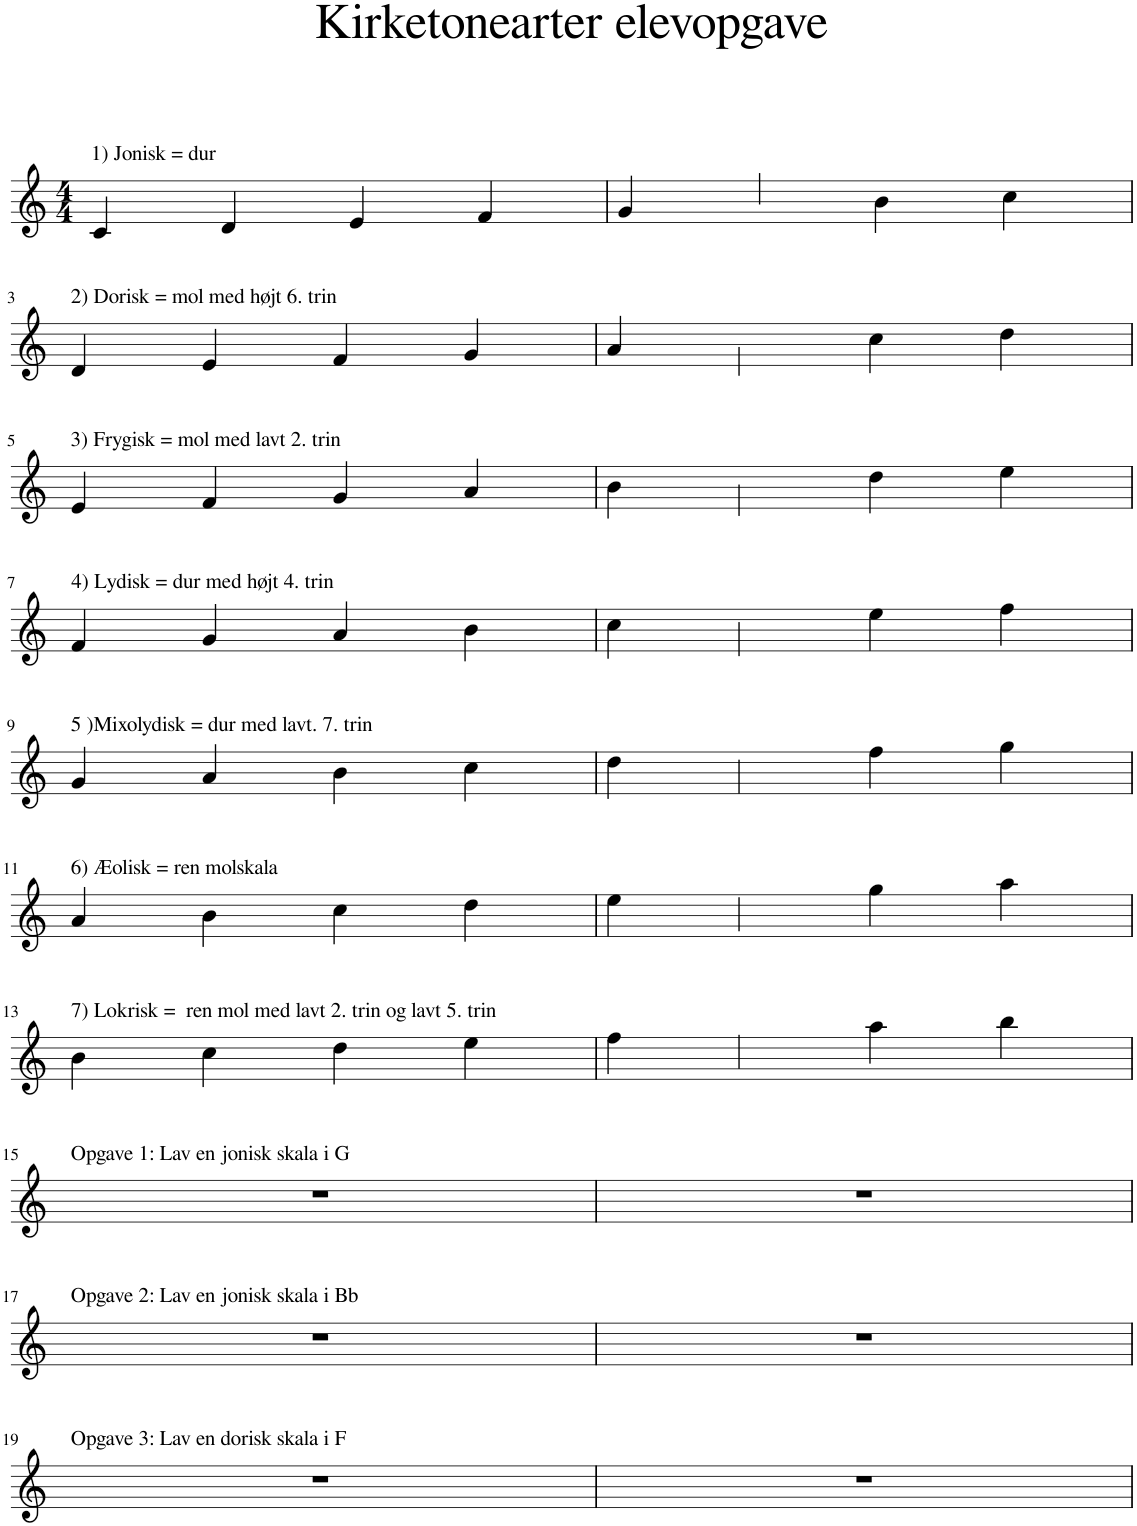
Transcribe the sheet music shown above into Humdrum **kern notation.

**kern
*part1
*staff1
*I"Piano
*I'Pno.
*clefG2
*k[]
*M4/4
=1
!LO:TX:a:t=1) Jonisk = dur
4c/
4d/
4e/
4f/
=2
4g/
4a/
4b\
4cc\
!!LO:LB:g=z
=3
!LO:TX:a:t=2) Dorisk = mol med højt 6. trin
4d/
4e/
4f/
4g/
=4
4a/
4b\
4cc\
4dd\
!!LO:LB:g=z
=5
!LO:TX:a:t=3) Frygisk = mol med lavt 2. trin
4e/
4f/
4g/
4a/
=6
4b\
4cc\
4dd\
4ee\
!!LO:LB:g=z
=7
!LO:TX:a:t=4) Lydisk = dur med højt 4. trin
4f/
4g/
4a/
4b\
=8
4cc\
4dd\
4ee\
4ff\
!!LO:LB:g=z
=9
!LO:TX:a:t=5 )Mixolydisk = dur med lavt. 7. trin
4g/
4a/
4b\
4cc\
=10
4dd\
4ee\
4ff\
4gg\
!!LO:LB:g=z
=11
!LO:TX:a:t=6) Æolisk = ren molskala
4a/
4b\
4cc\
4dd\
=12
4ee\
4ff\
4gg\
4aa\
!!LO:LB:g=z
=13
!LO:TX:a:t=7) Lokrisk =  ren mol med lavt 2. trin og lavt 5. trin
4b\
4cc\
4dd\
4ee\
=14
4ff\
4gg\
4aa\
4bb\
!!LO:LB:g=z
=15
!LO:TX:a:t=Opgave 1&colon; Lav en jonisk skala i G
1r
=16
1r
!!LO:LB:g=z
=17
!LO:TX:a:t=Opgave 2&colon; Lav en jonisk skala i Bb
1r
=18
1r
!!LO:LB:g=z
=19
!LO:TX:a:t=Opgave 3&colon; Lav en dorisk skala i F
1r
=20
1r
=
*-
